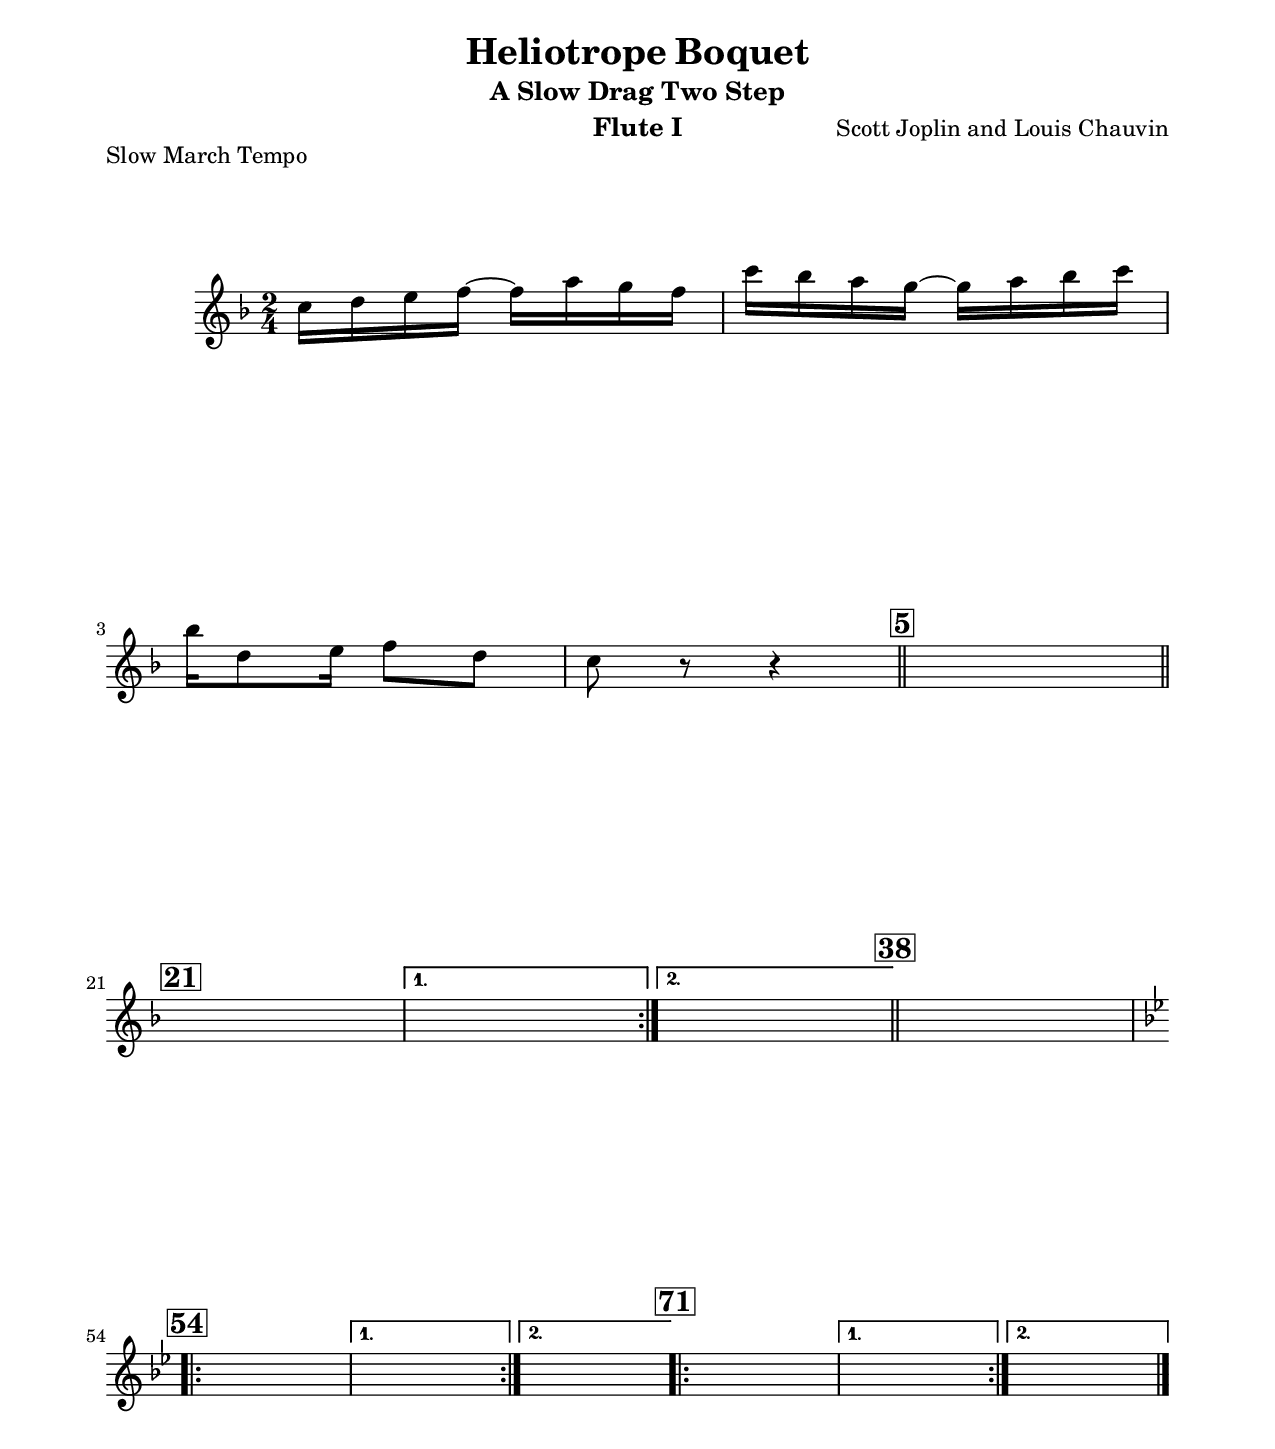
\version "2.22.2"

\include "config.lyi"
\include "defs.lyi"
\version "2.22.2"

\include "config.lyi"
\include "defs.lyi"

fluteOneDynamics =
{
  s2*4 |
  % 5
  s2*16 |

  \repeat volta 2
  {
    % 21
    s2*15 |
  }
  \alternative
  {
    {
      s2 |
    }
    {
      s2 |
    }
  }

  % 38
  s2*16 |

  \repeat volta 2
  {
    % 54
    s2*15 |
  }
  \alternative
  {
    {
      s2 |
    }
    {
      s2 |
    }
  }

  \repeat volta 2
  {
    % 71
    s2*15 |
  }
  \alternative
  {
    {
      s2 |
    }
    {
      s2 |
    }
  }
}


fluteOneCues =
{
  \time 2/4
  \key g \major

  s2*53 |

  \key c \major
  s2*34 |
}


fluteOneNotCues =
{
  \time 2/4
  \key g \major

  s2*53 |

  \key c \major
  s2*34 |
}


fluteOneNotes =
{
  d16 e fis g~g b a g |
  d'16 c b a~a b c d |
  c16 e,8 fis16 g8 e |
  d8 r r4 |

  % 5
  s2*16 |

  \repeat volta 2
  {
    % 21
    s2*15 |
  }
  \alternative
  {
    {
      s2 |
    }
    {
      s2 |
    }
  }

  % 38
  s2*16 |

  \repeat volta 2
  {
    % 54
    s2*15 |
  }
  \alternative
  {
    {
      s2 |
    }
    {
      s2 |
    }
  }

  \repeat volta 2
  {
    % 71
    s2*15 |
  }
  \alternative
  {
    {
      s2 |
    }
    {
      s2 |
    }
  }
}

fluteOneScore = \transpose c \concertKey \relative c' { << \fluteOneNotes \fluteOneNotCues \fluteOneDynamics >> }
fluteOnePart  = \transpose c \concertKey \relative c' { << \fluteOneNotes \fluteOneCues    \fluteOneDynamics >> }


instrument = "Flute I"

notes = \fluteOnePart

\include "part.lyi"
